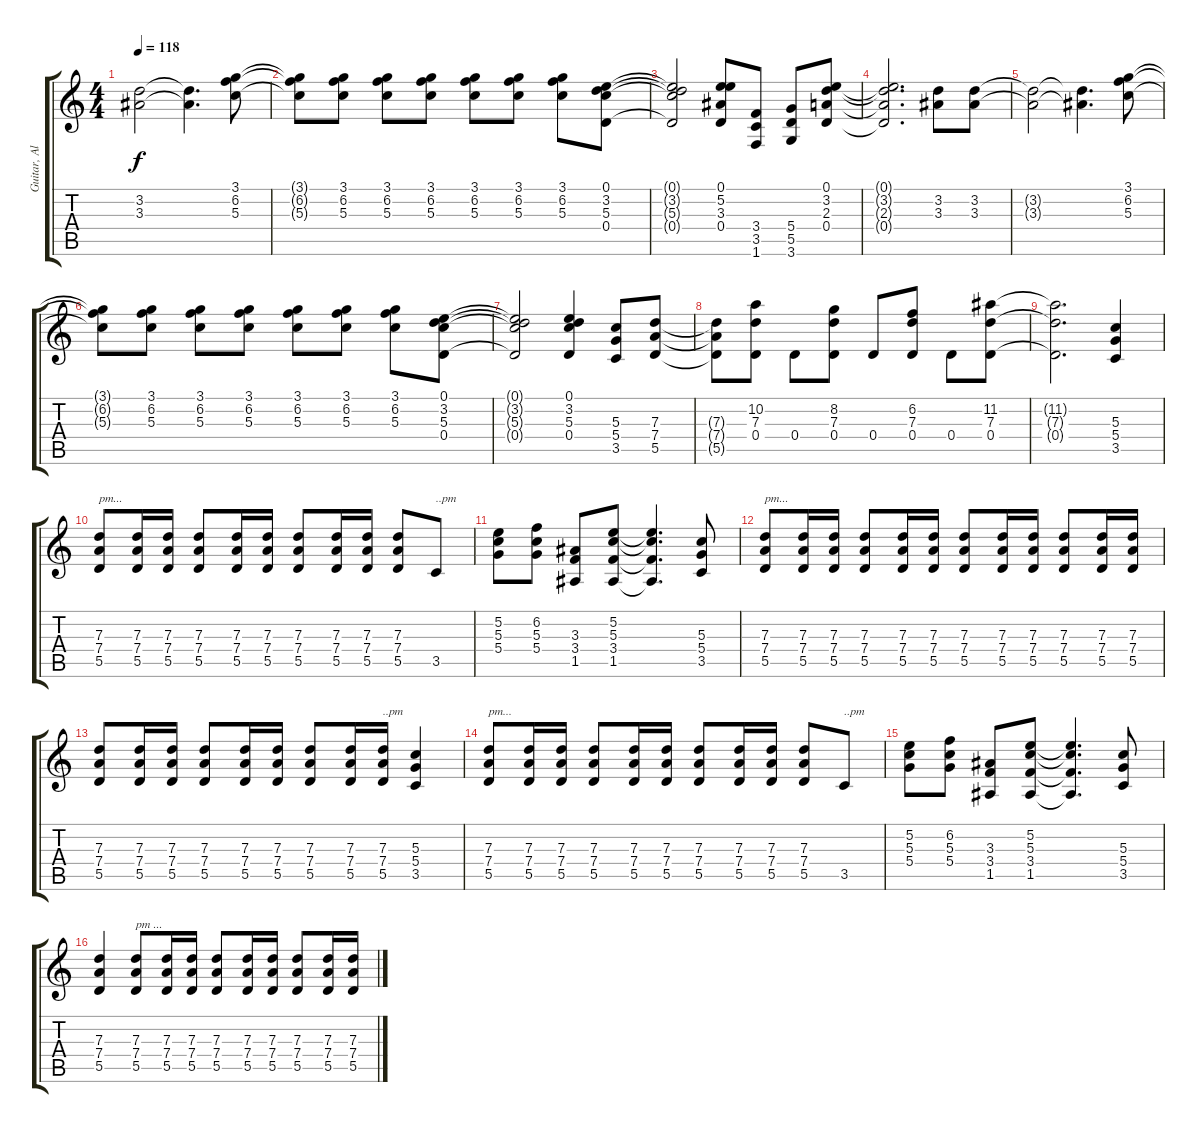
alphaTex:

\track ("Guitar, Allan" "Guitar, Al") {solo instrument overdrivenguitar}
\staff {score tabs}
\tuning (E4 B3 G3 D3 A2 E2) {hide}
\ts (4 4)
\tempo 118
\clef g2
\ks c
(3.2{t} 3.3{t}).2{dy f} (3.2{t} 3.3{t}).4{d} (3.1 6.2 5.3).8 |
(3.1{t} 6.2{t} 5.3{t}).8 (3.1 6.2 5.3).8 (3.1 6.2 5.3).8 (3.1 6.2 5.3).8 (3.1 6.2 5.3).8 (3.1 6.2 5.3).8 (3.1 6.2 5.3).8 (0.1 3.2 5.3 0.4).8 |
(0.1{t} 3.2{t} 5.3{t} 0.4{t}).2 (0.1 5.2 3.3 0.4).8 (3.4 3.5 1.6).8 (5.4 5.5 3.6).8 (0.1 3.2 2.3 0.4).8 |
(0.1{t} 3.2{t} 2.3{t} 0.4{t}).2{d} (3.2 3.3).8 (3.2 3.3).8 |
(3.2{t} 3.3{t}).2 (3.2{t} 3.3{t}).4{d} (3.1 6.2 5.3).8 |
(3.1{t} 6.2{t} 5.3{t}).8 (3.1 6.2 5.3).8 (3.1 6.2 5.3).8 (3.1 6.2 5.3).8 (3.1 6.2 5.3).8 (3.1 6.2 5.3).8 (3.1 6.2 5.3).8 (0.1 3.2 5.3 0.4).8 |
(0.1{t} 3.2{t} 5.3{t} 0.4{t}).2 (0.1 3.2 5.3 0.4).4 (5.3 5.4 3.5).8 (7.3 7.4 5.5).8 |
(7.3{t} 7.4{t} 5.5{t}).8 (10.2 7.3 0.4).8 0.4.8 (8.2 7.3 0.4).8 0.4.8 (6.2 7.3 0.4).8 0.4.8 (11.2 7.3 0.4).8 |
(11.2{t} 7.3{t} 0.4{t}).2{d} (5.3 5.4 3.5).4 |
(7.3 7.4 5.5).8{txt "pm..."} (7.3 7.4 5.5).16 (7.3 7.4 5.5).16 (7.3 7.4 5.5).8 (7.3 7.4 5.5).16 (7.3 7.4 5.5).16 (7.3 7.4 5.5).8 (7.3 7.4 5.5).16 (7.3 7.4 5.5).16 (7.3 7.4 5.5).8 3.5.8{txt "..pm"} |
(5.2 5.3 5.4).8 (6.2 5.3 5.4).8 (3.3 3.4 1.5).8 (5.2 5.3 3.4 1.5).8 (5.2{t} 5.3{t} 3.4{t} 1.5{t}).4{d} (5.3 5.4 3.5).8 |
(7.3 7.4 5.5).8{txt "pm..."} (7.3 7.4 5.5).16 (7.3 7.4 5.5).16 (7.3 7.4 5.5).8 (7.3 7.4 5.5).16 (7.3 7.4 5.5).16 (7.3 7.4 5.5).8 (7.3 7.4 5.5).16 (7.3 7.4 5.5).16 (7.3 7.4 5.5).8 (7.3 7.4 5.5).16 (7.3 7.4 5.5).16 |
(7.3 7.4 5.5).8 (7.3 7.4 5.5).16 (7.3 7.4 5.5).16 (7.3 7.4 5.5).8 (7.3 7.4 5.5).16 (7.3 7.4 5.5).16 (7.3 7.4 5.5).8 (7.3 7.4 5.5).16 (7.3 7.4 5.5).16{txt "..pm"} (5.3 5.4 3.5).4 |
(7.3 7.4 5.5).8{txt "pm..."} (7.3 7.4 5.5).16 (7.3 7.4 5.5).16 (7.3 7.4 5.5).8 (7.3 7.4 5.5).16 (7.3 7.4 5.5).16 (7.3 7.4 5.5).8 (7.3 7.4 5.5).16 (7.3 7.4 5.5).16 (7.3 7.4 5.5).8 3.5.8{txt "..pm"} |
(5.2 5.3 5.4).8 (6.2 5.3 5.4).8 (3.3 3.4 1.5).8 (5.2 5.3 3.4 1.5).8 (5.2{t} 5.3{t} 3.4{t} 1.5{t}).4{d} (5.3 5.4 3.5).8 |
(7.3 7.4 5.5).4 (7.3 7.4 5.5).8{txt "pm ..."} (7.3 7.4 5.5).16 (7.3 7.4 5.5).16 (7.3 7.4 5.5).8 (7.3 7.4 5.5).16 (7.3 7.4 5.5).16 (7.3 7.4 5.5).8 (7.3 7.4 5.5).16 (7.3 7.4 5.5).16
